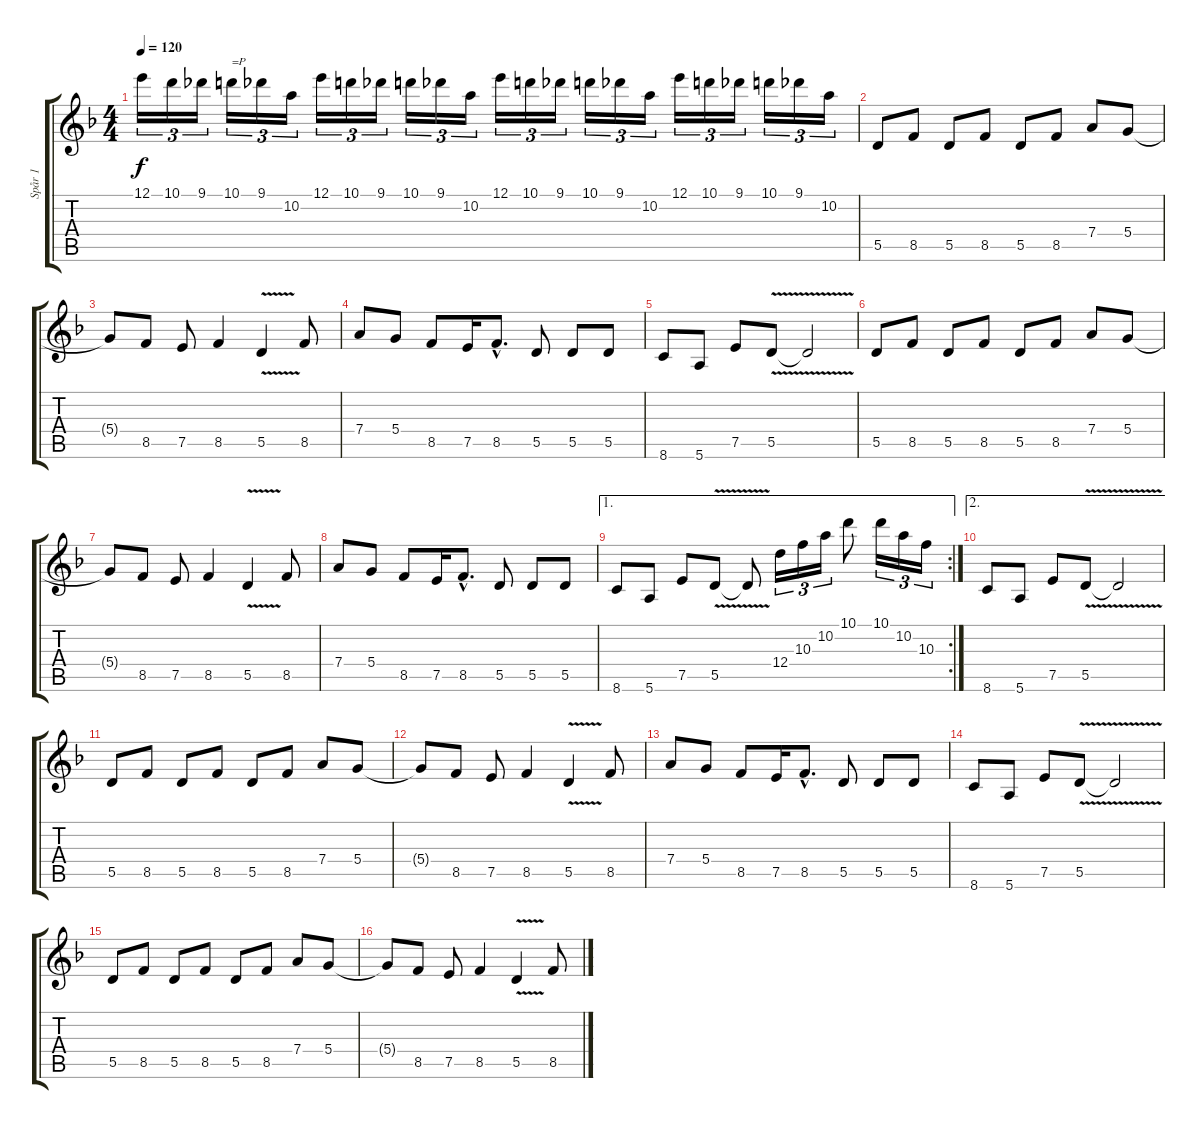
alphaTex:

\track ("Spår 1" "Spår 1") {instrument overdrivenguitar}
\staff {score tabs}
\tuning (E4 B3 G3 D3 A2 E2) {hide}
\ts (4 4)
\tempo 120
\clef g2
\ks dminor
12.1.16{tu (3 2) dy f} 10.1.16{tu (3 2)} 9.1.16{tu (3 2)} 10.1.16{tu (3 2) txt "=P"} 9.1.16{tu (3 2)} 10.2.16{tu (3 2)} 12.1.16{tu (3 2)} 10.1.16{tu (3 2)} 9.1.16{tu (3 2)} 10.1.16{tu (3 2)} 9.1.16{tu (3 2)} 10.2.16{tu (3 2)} 12.1.16{tu (3 2)} 10.1.16{tu (3 2)} 9.1.16{tu (3 2)} 10.1.16{tu (3 2)} 9.1.16{tu (3 2)} 10.2.16{tu (3 2)} 12.1.16{tu (3 2)} 10.1.16{tu (3 2)} 9.1.16{tu (3 2)} 10.1.16{tu (3 2)} 9.1.16{tu (3 2)} 10.2.16{tu (3 2)} |
5.5.8 8.5.8 5.5.8 8.5.8 5.5.8 8.5.8 7.4.8 5.4.8 |
5.4{t}.8 8.5.8 7.5.8 8.5.4 5.5{v}.4 8.5.8 |
7.4.8 5.4.8 8.5.8 7.5.16 8.5{hac}.8{d} 5.5.8 5.5.8 5.5.8 |
8.6.8 5.6.8 7.5.8 5.5{v}.8 5.5{t}.2 |
5.5.8 8.5.8 5.5.8 8.5.8 5.5.8 8.5.8 7.4.8 5.4.8 |
5.4{t}.8 8.5.8 7.5.8 8.5.4 5.5{v}.4 8.5.8 |
7.4.8 5.4.8 8.5.8 7.5.16 8.5{hac}.8{d} 5.5.8 5.5.8 5.5.8 |
\ae 1
\rc 2
8.6.8 5.6.8 7.5.8 5.5{v}.8 5.5{t}.8 12.4.16{tu (3 2)} 10.3.16{tu (3 2)} 10.2.16{tu (3 2)} 10.1.8 10.1.16{tu (3 2)} 10.2.16{tu (3 2)} 10.3.16{tu (3 2)} |
\ae 2
8.6.8 5.6.8 7.5.8 5.5{v}.8 5.5{t}.2 |
5.5.8 8.5.8 5.5.8 8.5.8 5.5.8 8.5.8 7.4.8 5.4.8 |
5.4{t}.8 8.5.8 7.5.8 8.5.4 5.5{v}.4 8.5.8 |
7.4.8 5.4.8 8.5.8 7.5.16 8.5{hac}.8{d} 5.5.8 5.5.8 5.5.8 |
8.6.8 5.6.8 7.5.8 5.5{v}.8 5.5{t}.2 |
5.5.8 8.5.8 5.5.8 8.5.8 5.5.8 8.5.8 7.4.8 5.4.8 |
5.4{t}.8 8.5.8 7.5.8 8.5.4 5.5{v}.4 8.5.8
